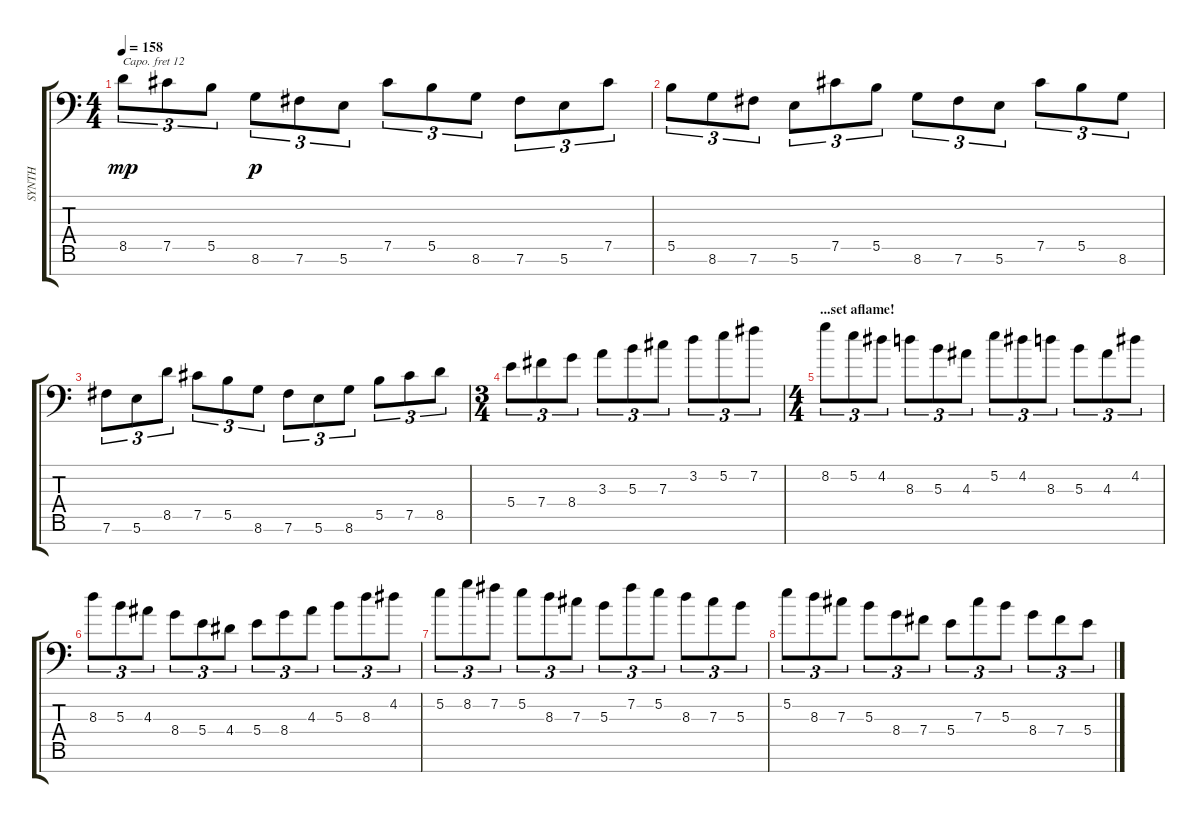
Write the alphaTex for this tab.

\track ("SYNTH" "SYNTH") {instrument synthbrass2}
\staff {score tabs}
\capo 12
\tuning (Eb4 B3 Gb3 B2 Gb2 B1 B-1) {hide}
\ts (4 4)
\tempo 158
\clef f4
\ks c
8.5.8{tu (3 2) dy mp} 7.5.8{tu (3 2)} 5.5.8{tu (3 2)} 8.6.8{tu (3 2) dy p} 7.6.8{tu (3 2)} 5.6.8{tu (3 2)} 7.5.8{tu (3 2)} 5.5.8{tu (3 2)} 8.6.8{tu (3 2)} 7.6.8{tu (3 2)} 5.6.8{tu (3 2)} 7.5.8{tu (3 2)} |
5.5.8{tu (3 2)} 8.6.8{tu (3 2)} 7.6.8{tu (3 2)} 5.6.8{tu (3 2)} 7.5.8{tu (3 2)} 5.5.8{tu (3 2)} 8.6.8{tu (3 2)} 7.6.8{tu (3 2)} 5.6.8{tu (3 2)} 7.5.8{tu (3 2)} 5.5.8{tu (3 2)} 8.6.8{tu (3 2)} |
7.6.8{tu (3 2)} 5.6.8{tu (3 2)} 8.5.8{tu (3 2)} 7.5.8{tu (3 2)} 5.5.8{tu (3 2)} 8.6.8{tu (3 2)} 7.6.8{tu (3 2)} 5.6.8{tu (3 2)} 8.6.8{tu (3 2)} 5.5.8{tu (3 2)} 7.5.8{tu (3 2)} 8.5.8{tu (3 2)} |
\ts (3 4)
5.4.8{tu (3 2)} 7.4.8{tu (3 2)} 8.4.8{tu (3 2)} 3.3.8{tu (3 2)} 5.3.8{tu (3 2)} 7.3.8{tu (3 2)} 3.2.8{tu (3 2)} 5.2.8{tu (3 2)} 7.2.8{tu (3 2)} |
\ts (4 4)
\section ("" "...set aflame!")
8.2.8{tu (3 2)} 5.2.8{tu (3 2)} 4.2.8{tu (3 2)} 8.3.8{tu (3 2)} 5.3.8{tu (3 2)} 4.3.8{tu (3 2)} 5.2.8{tu (3 2)} 4.2.8{tu (3 2)} 8.3.8{tu (3 2)} 5.3.8{tu (3 2)} 4.3.8{tu (3 2)} 4.2.8{tu (3 2)} |
8.3.8{tu (3 2)} 5.3.8{tu (3 2)} 4.3.8{tu (3 2)} 8.4.8{tu (3 2)} 5.4.8{tu (3 2)} 4.4.8{tu (3 2)} 5.4.8{tu (3 2)} 8.4.8{tu (3 2)} 4.3.8{tu (3 2)} 5.3.8{tu (3 2)} 8.3.8{tu (3 2)} 4.2.8{tu (3 2)} |
5.2.8{tu (3 2)} 8.2.8{tu (3 2)} 7.2.8{tu (3 2)} 5.2.8{tu (3 2)} 8.3.8{tu (3 2)} 7.3.8{tu (3 2)} 5.3.8{tu (3 2)} 7.2.8{tu (3 2)} 5.2.8{tu (3 2)} 8.3.8{tu (3 2)} 7.3.8{tu (3 2)} 5.3.8{tu (3 2)} |
5.2.8{tu (3 2)} 8.3.8{tu (3 2)} 7.3.8{tu (3 2)} 5.3.8{tu (3 2)} 8.4.8{tu (3 2)} 7.4.8{tu (3 2)} 5.4.8{tu (3 2)} 7.3.8{tu (3 2)} 5.3.8{tu (3 2)} 8.4.8{tu (3 2)} 7.4.8{tu (3 2)} 5.4.8{tu (3 2)}
